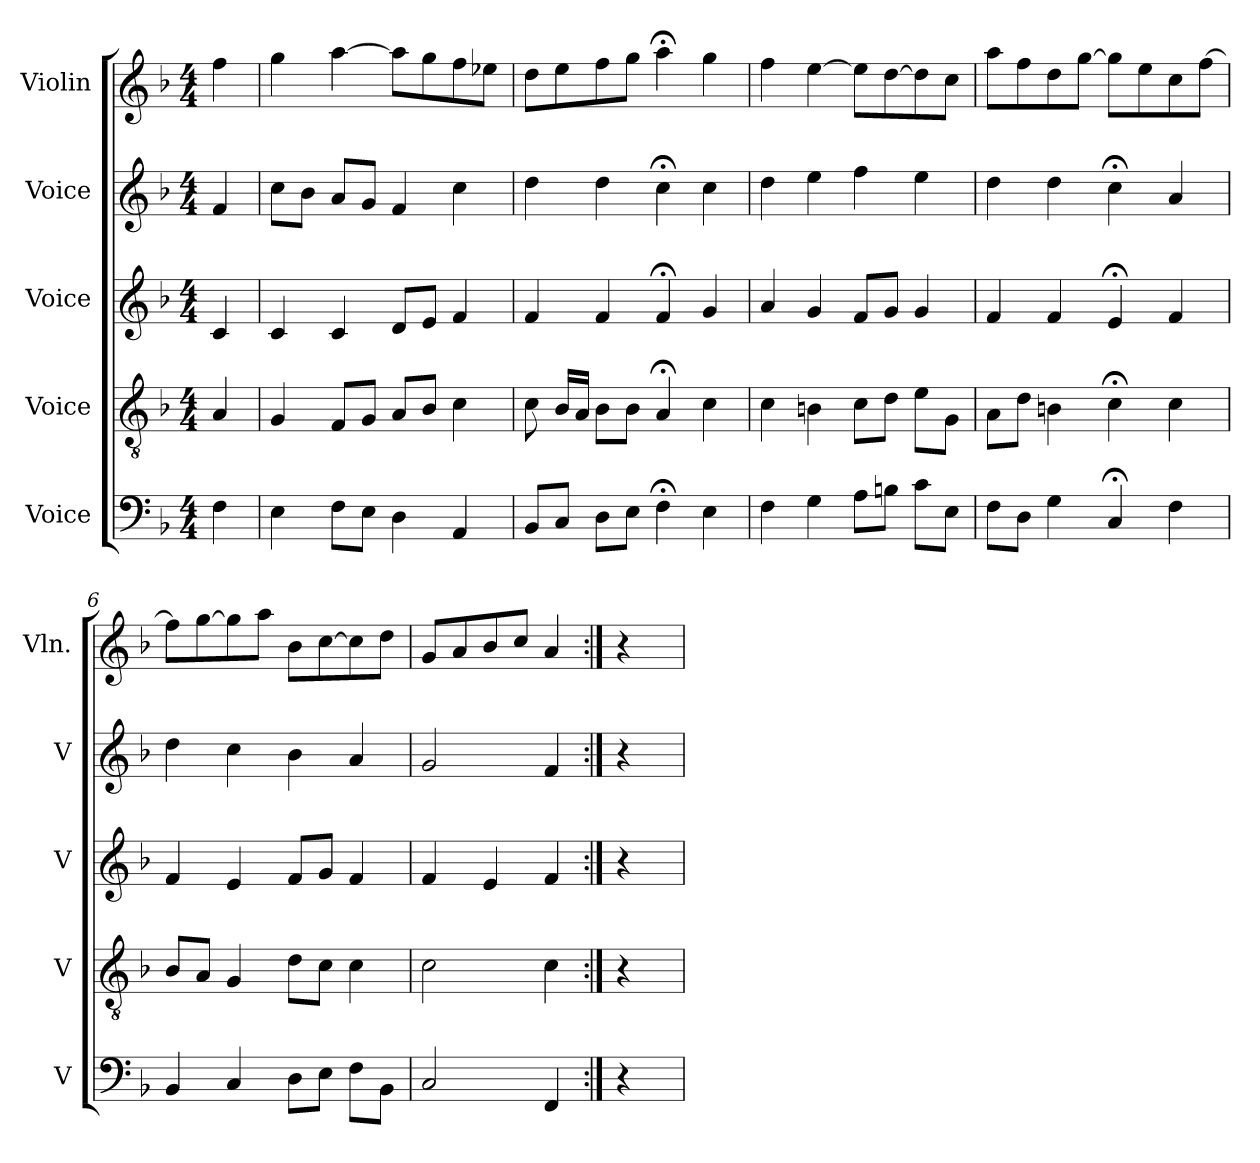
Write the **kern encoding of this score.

**kern	**kern	**kern	**kern	**kern
*part5	*part4	*part3	*part2	*part1
*staff5	*staff4	*staff3	*staff2	*staff1
*I"Voice	*I"Voice	*I"Voice	*I"Voice	*I"Violin
*I'V	*I'V	*I'V	*I'V	*I'Vln.
*clefF4	*clefGv2	*clefG2	*clefG2	*clefG2
*k[b-]	*k[b-]	*k[b-]	*k[b-]	*k[b-]
*M4/4	*M4/4	*M4/4	*M4/4	*M4/4
=	=	=	=	=
4F	4A	4c	4f	4ff
=2	=2	=2	=2	=2
4E	4G	4c	8ccL	4gg
.	.	.	8b-J	.
8FL	8FL	4c	8aL	[4aa
8EJ	8GJ	.	8gJ	.
4D	8AL	8dL	4f	8aaL]
.	8B-J	8eJ	.	8gg
4AA	4c	4f	4cc	8ff
.	.	.	.	8ee-XJ
=3	=3	=3	=3	=3
8BB-L	8c	4f	4dd	8ddL
8CJ	16B-LL	.	.	8ee
.	16AJJ	.	.	.
8DL	8B-L	4f	4dd	8ff
8EJ	8B-J	.	.	8ggJ
4F;<	4A;<	4f;<	4cc;<	4aa;<
4E	4c	4g	4cc	4gg
=4	=4	=4	=4	=4
4F	4c	4a	4dd	4ff
4G	4Bn	4g	4ee	[4ee
8AL	8cL	8fL	4ff	8eeL]
8BnJ	8dJ	8gJ	.	[8dd
8cL	8eL	4g	4ee	8dd]
8EJ	8GJ	.	.	8ccJ
=5	=5	=5	=5	=5
8FL	8AL	4f	4dd	8aaL
8DJ	8dJ	.	.	8ff
4G	4Bn	4f	4dd	8dd
.	.	.	.	[8ggJ
4C;<	4c;<	4e;<	4cc;<	8ggL]
.	.	.	.	8ee
4F	4c	4f	4a	8cc
.	.	.	.	[8ffJ
=6	=6	=6	=6	=6
4BB-	8B-L	4f	4dd	8ffL]
.	8AJ	.	.	[8gg
4C	4G	4e	4cc	8gg]
.	.	.	.	8aaJ
8DL	8dL	8fL	4b-	8b-L
8EJ	8cJ	8gJ	.	[8cc
8FL	4c	4f	4a	8cc]
8BB-J	.	.	.	8ddJ
=	=	=	=	=
2C	2c	4f	2g	8gL
.	.	.	.	8a
.	.	4e	.	8b-
.	.	.	.	8ccJ
4FF	4c	4f	4f	4a
=7:|!	=7:|!	=7:|!	=7:|!	=7:|!
4r	4r	4r	4r	4r
=	=	=	=	=
*-	*-	*-	*-	*-
